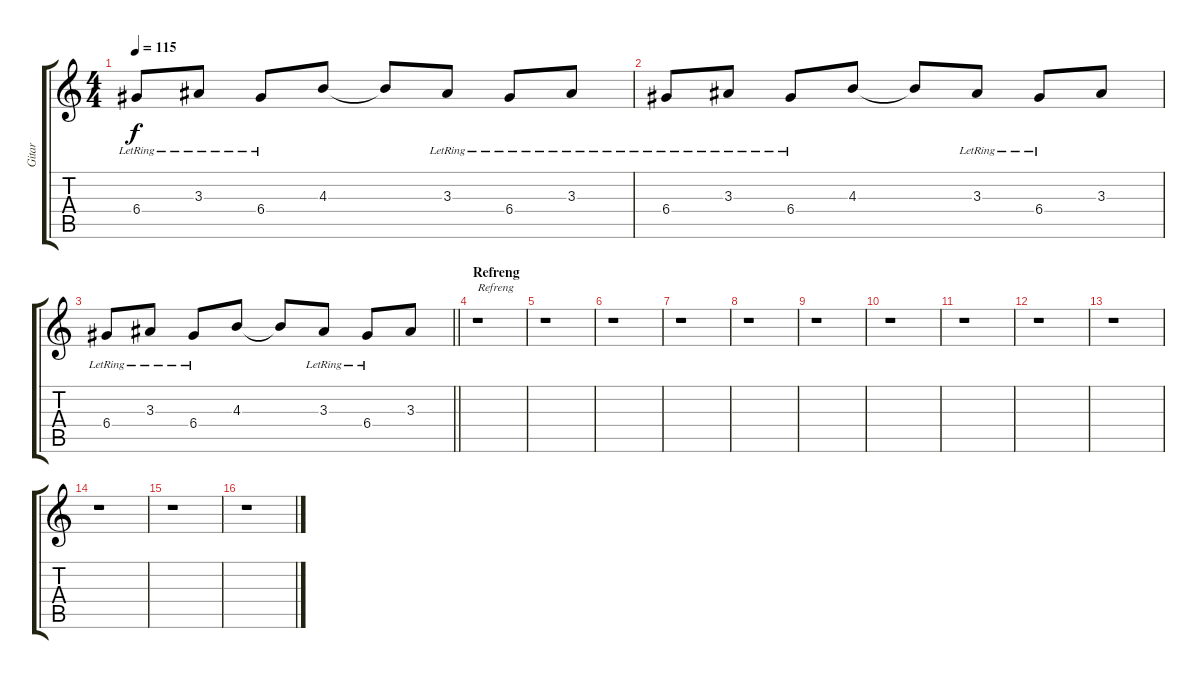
\track ("Gitar" "Gitar") {instrument electricguitarjazz}
\staff {score tabs}
\tuning (E4 B3 G3 D3 A2 E2) {hide}
\ts (4 4)
\tempo 115
\clef g2
\ks c
6.4{lr}.8{dy f} 3.3{lr}.8 6.4{lr}.8 4.3.8 4.3{t}.8 3.3{lr}.8 6.4{lr}.8 3.3{lr}.8 |
6.4{lr}.8 3.3{lr}.8 6.4{lr}.8 4.3.8 4.3{t}.8 3.3{lr}.8 6.4{lr}.8 3.3.8 |
\barLineRight lightlight
6.4{lr}.8 3.3{lr}.8 6.4{lr}.8 4.3.8 4.3{t}.8 3.3{lr}.8 6.4{lr}.8 3.3.8 |
\section ("" "Refreng")
r.1{txt "Refreng"} |
r.1 |
r.1 |
r.1 |
r.1 |
r.1 |
r.1 |
r.1 |
r.1 |
r.1 |
r.1 |
r.1 |
r.1
